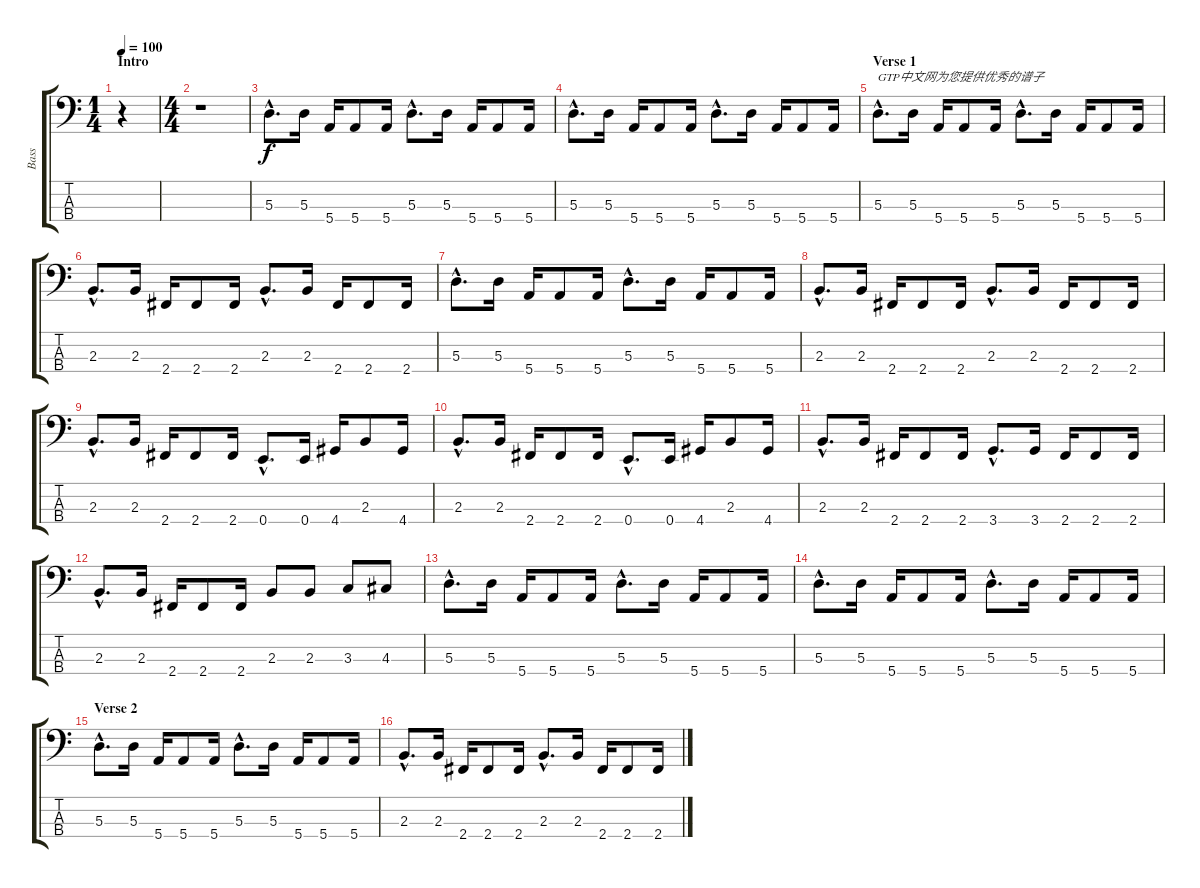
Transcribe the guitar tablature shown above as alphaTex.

\track ("Bass" "Bass") {instrument electricbasspick}
\staff {score tabs}
\tuning (G2 D2 A1 E1) {hide}
\ts (1 4)
\section ("" "Intro")
\tempo 100
\clef f4
\ks c
r.4{dy f instrument electricbasspick} |
\ts (4 4)
r.1 |
5.3{hac}.8{d} 5.3.16 5.4.16 5.4.8 5.4.16 5.3{hac}.8{d} 5.3.16 5.4.16 5.4.8 5.4.16 |
5.3{hac}.8{d} 5.3.16 5.4.16 5.4.8 5.4.16 5.3{hac}.8{d} 5.3.16 5.4.16 5.4.8 5.4.16 |
\section ("" "Verse 1")
5.3{hac}.8{d txt "GTP中文网为您提供优秀的谱子"} 5.3.16 5.4.16 5.4.8 5.4.16 5.3{hac}.8{d} 5.3.16 5.4.16 5.4.8 5.4.16 |
2.3{hac}.8{d} 2.3.16 2.4.16 2.4.8 2.4.16 2.3{hac}.8{d} 2.3.16 2.4.16 2.4.8 2.4.16 |
5.3{hac}.8{d} 5.3.16 5.4.16 5.4.8 5.4.16 5.3{hac}.8{d} 5.3.16 5.4.16 5.4.8 5.4.16 |
2.3{hac}.8{d} 2.3.16 2.4.16 2.4.8 2.4.16 2.3{hac}.8{d} 2.3.16 2.4.16 2.4.8 2.4.16 |
2.3{hac}.8{d} 2.3.16 2.4.16 2.4.8 2.4.16 0.4{hac}.8{d} 0.4.16 4.4.16 2.3.8 4.4.16 |
2.3{hac}.8{d} 2.3.16 2.4.16 2.4.8 2.4.16 0.4{hac}.8{d} 0.4.16 4.4.16 2.3.8 4.4.16 |
2.3{hac}.8{d} 2.3.16 2.4.16 2.4.8 2.4.16 3.4{hac}.8{d} 3.4.16 2.4.16 2.4.8 2.4.16 |
2.3{hac}.8{d} 2.3.16 2.4.16 2.4.8 2.4.16 2.3.8 2.3.8 3.3.8 4.3.8 |
5.3{hac}.8{d} 5.3.16 5.4.16 5.4.8 5.4.16 5.3{hac}.8{d} 5.3.16 5.4.16 5.4.8 5.4.16 |
5.3{hac}.8{d} 5.3.16 5.4.16 5.4.8 5.4.16 5.3{hac}.8{d} 5.3.16 5.4.16 5.4.8 5.4.16 |
\section ("" "Verse 2")
5.3{hac}.8{d} 5.3.16 5.4.16 5.4.8 5.4.16 5.3{hac}.8{d} 5.3.16 5.4.16 5.4.8 5.4.16 |
2.3{hac}.8{d} 2.3.16 2.4.16 2.4.8 2.4.16 2.3{hac}.8{d} 2.3.16 2.4.16 2.4.8 2.4.16
